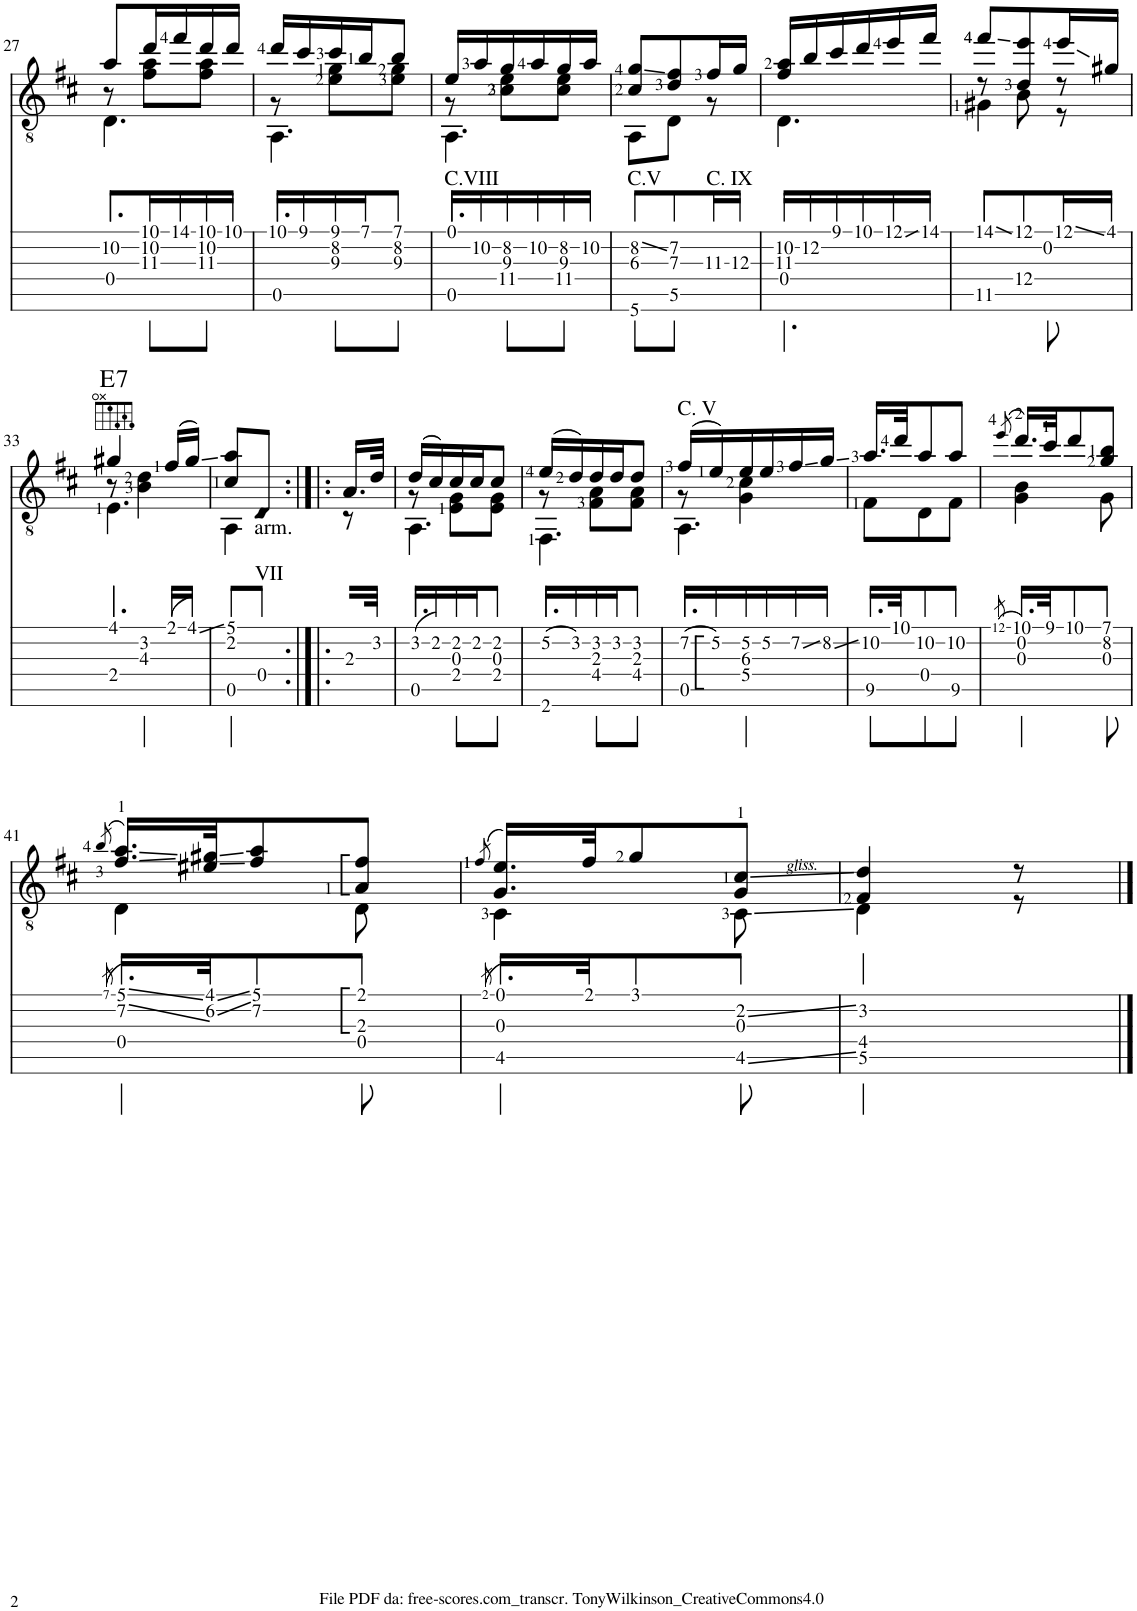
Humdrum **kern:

**kern	**kern	**harte
*part2	*part1	*part1
*staff2	*staff1	*
*I"Chitarra classica (Intavolatura)	*I"Guitar	*
!!LO:PB:g=z
*	*clefGv2	*
*k[f#c#]	*k[f#c#]	*
*M3/8	*M3/8	*
=27	=27	=27
*^	*^	*
*	*^	*	*^	*
8a/L	8r	4.D/	8a/L	8r	4.D\	.
16dd/L	8f#\ 8a\L	.	16dd/L	8f#\ 8a\L	.	.
16ff#/	.	.	16ff#/	.	.	.
16dd/	8f#\ 8a\J	.	16dd/	8f#\ 8a\J	.	.
16dd/JJ	.	.	16dd/JJ	.	.	.
=28	=28	=28	=28	=28	=28	=28
16dd/LL	8r	4.AA/	16dd/LL	8r	4.AA\	.
16cc#/	.	.	16cc#/	.	.	.
16cc#/	8e\ 8g\L	.	16cc#/	8e\ 8g\L	.	.
16b/J	.	.	16b/J	.	.	.
8b/J	8e\ 8g\J	.	8b/J	8e\ 8g\J	.	.
=29	=29	=29	=29	=29	=29	=29
!LO:TX:a:t=C.VIII	!	!	!	!	!	!
16e/LL	8r	4.AA/	16e/LL	8r	4.AA\	.
16a/	.	.	16a/	.	.	.
16g/	8c#\ 8e\L	.	16g/	8c#\ 8e\L	.	.
16a/	.	.	16a/	.	.	.
16g/	8c#\ 8e\J	.	16g/	8c#\ 8e\J	.	.
16a/JJ	.	.	16a/JJ	.	.	.
*	*v	*v	*	*	*	*
*	*	*	*v	*v	*
=30	=30	=30	=30	=30
!LO:TX:a:t=C.V	!	!	!	!
8c#/ 8g/L	8AA\L	8c#/ 8g/L	8AA\L	.
8d/ 8f#/	8D\J	8d/ 8f#/	8D\J	.
!LO:TX:a:t=C. IX	!	!	!	!
16f#/L	8r	16f#/L	8r	.
16g/JJ	.	16g/JJ	.	.
=31	=31	=31	=31	=31
16f#/ 16a/LL	4.D\	16f#/ 16a/LL	4.D\	.
16b/	.	16b/	.	.
16cc#/	.	16cc#/	.	.
16dd/	.	16dd/	.	.
16ee/	.	16ee/	.	.
16ff#/JJ	.	16ff#/JJ	.	.
=32	=32	=32	=32	=32
*	*^	*	*^	*
8ff#/L	8r	4G#X/	8ff#/L	8r	4G#X\	.
8d/ 8ee/	8B\	.	8d/ 8ee/	8B\	.	.
16ee/L	8r	8r	16ee/L	8r	8r	.
16g#X/JJ	.	.	16g#X/JJ	.	.	.
!!LO:LB:g=z	!!	!!
=33	=33	=33	=33	=33	=33	=33
!	!	!	!	!	!	!LO:H:kt=7
4g#X/	8r	4.E/	4g#X/	8r	4.E\	E:7
.	4B\ 4d\	.	.	4B\ 4d\	.	.
(16f#/LL	.	.	(16f#/LL	.	.	.
16g#/JJ)	.	.	16g#/JJ)	.	.	.
*	*v	*v	*	*	*	*
*	*	*	*v	*v	*
=34	=34	=34	=34	=34
8c#/ 8a/L	4AA\	8c#/ 8a/L	4AA\	.
!LO:TX:a:t=arm.	!	!	!	!
!LO:TX:a:t=VII	!	!	!	!
!LO:N:head=diamond	!	!LO:N:head=diamond	!	!
8D/J	.	8D/J	.	.
=35:|!|:	=35:|!|:	=35:|!|:	=35:|!|:	=35:|!|:
16.ALL	8r	16.A/LL	8r	.
32d/JJk	.	32d/JJk	.	.
=36	=36	=36	=36	=36
*	*^	*	*^	*
(16d/LL	8r	4.AA/	(16d/LL	8r	4.AA\	.
16c#/)	.	.	16c#/)	.	.	.
16c#/	8E\ 8G\L	.	16c#/	8E\ 8G\L	.	.
16c#/J	.	.	16c#/J	.	.	.
8c#/J	8E\ 8G\J	.	8c#/J	8E\ 8G\J	.	.
=37	=37	=37	=37	=37	=37	=37
(16e/LL	8r	4.FF#/	(16e/LL	8r	4.FF#\	.
16d/)	.	.	16d/)	.	.	.
16d/	8F#\ 8A\L	.	16d/	8F#\ 8A\L	.	.
16d/J	.	.	16d/J	.	.	.
8d/J	8F#\ 8A\J	.	8d/J	8F#\ 8A\J	.	.
=38	=38	=38	=38	=38	=38	=38
!	!	!	!LO:TX:a:t=C. V	!	!	!
(16f#/LL	8r	4.AA/	(16f#/LL	8r	4.AA\	.
16e::/)	.	.	16e/)	.	.	.
16e/	4G\ 4c#\	.	16e/	4G\ 4c#\	.	.
16e/	.	.	16e/	.	.	.
16f#/	.	.	16f#/	.	.	.
16g/JJ	.	.	16g/JJ	.	.	.
*	*v	*v	*	*	*	*
*	*	*	*v	*v	*
=39	=39	=39	=39	=39
16.a/LL	8F#\L	16.a/LL	8F#\L	.
32dd/JK	.	32dd/JK	.	.
8a/	8D\	8a/	8D\	.
8a/J	8F#\J	8a/J	8F#\J	.
=40	=40	=40	=40	=40
(8qee/	.	(8qee/	.	.
16.dd/LL)	4G\ 4B\	16.dd/LL)	4G\ 4B\	.
32cc#/JK	.	32cc#/JK	.	.
8dd/	.	8dd/	.	.
8g/ 8b/J	8G\	8g/ 8b/J	8G\	.
!!LO:LB:g=z	!!
=41	=41	=41	=41	=41
(8qb/	.	(8qb/	.	.
16.f#/ 16.a/LL)	4D\	16.f#/ 16.a/LL)	4D\	.
32e#X/ 32g#X/JK	.	32e#X/ 32g#X/JK	.	.
8f#/ 8a/	.	8f#/ 8a/	.	.
8A/:: 8f#/::J	8D\	8A/:: 8f#/::J	8D\	.
=42	=42	=42	=42	=42
(8qf#/	.	(8qf#/	.	.
16.G/ 16.e/LL)	4C#\	16.G/ 16.e/LL)	4C#\	.
32f#/JK	.	32f#/JK	.	.
8g/	.	8g/	.	.
8G/ 8c#/J	8C#\	8G/ 8c#/J	8C#\	.
=43	=43	=43	=43	=43
4F#/ 4d/	4D\	4F#/ 4d/	4D\	.
8r	8r	8r	8r	.
*v	*v	*	*	*
*	*v	*v	*
==	==	==
*-	*-	*-
